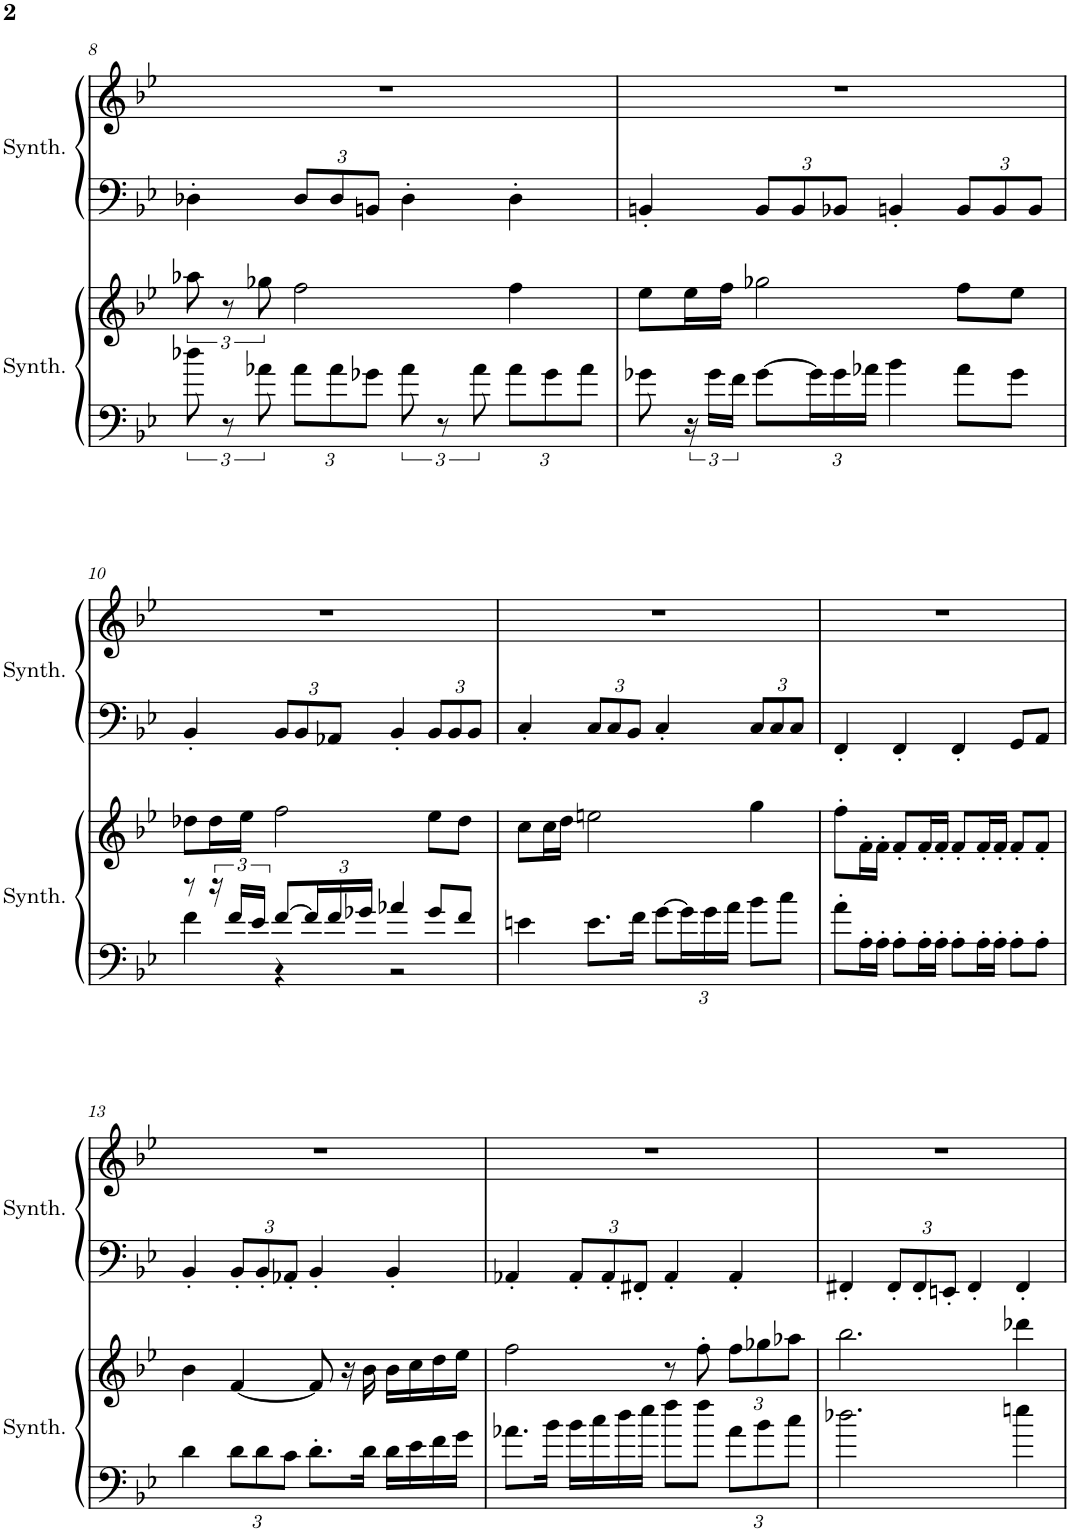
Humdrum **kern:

**kern	**kern	**kern	**kern
*part2	*part2	*part1	*part1
*staff4	*staff3	*staff2	*staff1
*I"Synthétiseur de créneaux	*	*I"Synthétiseur de dents de scie	*
*I'Synth.	*	*I'Synth.	*
!!LO:PB:g=z
*clefF4	*clefG2	*clefF4	*clefG2
*k[b-e-]	*k[b-e-]	*k[b-e-]	*k[b-e-]
*M4/4	*M4/4	*M4/4	*M4/4
=8	=8	=8	=8
12dd-X\	12aa-X\	4D-X'\	1r
12r	12r	.	.
12a-X\	12gg-X\	.	.
*Xbrackettup	*	*Xbrackettup	*
12a-\L	2ff\	12D-/L	.
12a-\	.	12D-/	.
12g-X\J	.	12BBn/J	.
*brackettup	*	*	*
12a-\	.	4D-'\	.
12r	.	.	.
12a-\	.	.	.
*Xbrackettup	*	*	*
12a-\L	4ff\	4D-'\	.
12g-\	.	.	.
12a-\J	.	.	.
=9	=9	=9	=9
8g-X\	8ee-\L	4BBn'/	1r
*brackettup	*	*	*
24r	16ee-\L	.	.
24g-\LL	.	.	.
.	16ff\JJ	.	.
24f\JJ	.	.	.
[8g-\L	2gg-X\	12BB/L	.
.	.	12BB/	.
*Xbrackettup	*	*	*
24g-\L]	.	.	.
24g-\	.	12BB-X/J	.
24a-X\JJ	.	.	.
4b-\	.	4BBn'/	.
8a-\L	8ff\L	12BB/L	.
.	.	12BB/	.
8g-\J	8ee-\J	.	.
.	.	12BB/J	.
!!LO:LB:g=z
=10	=10	=10	=10
*^	*	*	*
8r	4f\	8dd-X\L	4BB-'/	1r
*brackettup	*	*	*	*
24r	.	16dd-\L	.	.
24f/LL	.	.	.	.
.	.	16ee-\JJ	.	.
24e-/JJ	.	.	.	.
[8f/L	4r	2ff\	12BB-/L	.
.	.	.	12BB-/	.
*Xbrackettup	*	*	*	*
24f/L]	.	.	.	.
24f/	.	.	12AA-X/J	.
24g-X/JJ	.	.	.	.
4a-X/	2r	.	4BB-'/	.
8g-/L	.	8ee-\L	12BB-/L	.
.	.	.	12BB-/	.
8f/J	.	8dd-\J	.	.
.	.	.	12BB-/J	.
*v	*v	*	*	*
=11	=11	=11	=11
4en\	8cc\L	4C'/	1r
.	16cc\L	.	.
.	16dd\JJ	.	.
8.e\L	2een\	12C/L	.
.	.	12C/	.
.	.	12BB-/J	.
16f\Jk	.	.	.
[8g\L	.	4C'/	.
24g\L]	.	.	.
24g\	.	.	.
24a\JJ	.	.	.
8b-\L	4gg\	12C/L	.
.	.	12C/	.
8cc\J	.	.	.
.	.	12C/J	.
=12	=12	=12	=12
8a'\L	8ff'\L	4FF'/	1r
16A'\L	16f'\L	.	.
16A'\JJ	16f'\JJ	.	.
8A'\L	8f'/L	4FF'/	.
16A'\L	16f'/L	.	.
16A'\JJ	16f'/JJ	.	.
8A'\L	8f'/L	4FF'/	.
16A'\L	16f'/L	.	.
16A'\JJ	16f'/JJ	.	.
8A'\L	8f'/L	8GG/L	.
8A'\J	8f'/J	8AA/J	.
!!LO:LB:g=z
=13	=13	=13	=13
4d\	4b-\	4BB-'/	1r
12d\L	[4f/	12BB-'/L	.
12d\	.	12BB-'/	.
12c\J	.	12AA-X'/J	.
8.d'\L	8f/]	4BB-'/	.
.	16r	.	.
16d\Jk	16b-\	.	.
16d\LL	16b-\LL	4BB-'/	.
16e-\	16cc\	.	.
16f\	16dd\	.	.
16g\JJ	16ee-\JJ	.	.
=14	=14	=14	=14
8.a-X\L	2ff\	4AA-X'/	1r
16b-\Jk	.	.	.
16b-\LL	.	12AA-'/L	.
16cc\	.	.	.
.	.	12AA-'/	.
16dd\	.	.	.
.	.	12FF#X'/J	.
16ee-\JJ	.	.	.
8ff\L	8r	4AA-'/	.
8ff\J	8ff'\	.	.
*	*Xbrackettup	*	*
12a-\L	12ff\L	4AA-'/	.
12b-\	12gg-X\	.	.
12cc\J	12aa-X\J	.	.
=15	=15	=15	=15
2.dd-X\	2.bb-\	4FF#X'/	1r
.	.	12FF#'/L	.
.	.	12FF#'/	.
.	.	12EEn'/J	.
.	.	4FF#'/	.
4een\	4ddd-X\	4FF#'/	.
=	=	=	=
*-	*-	*-	*-
